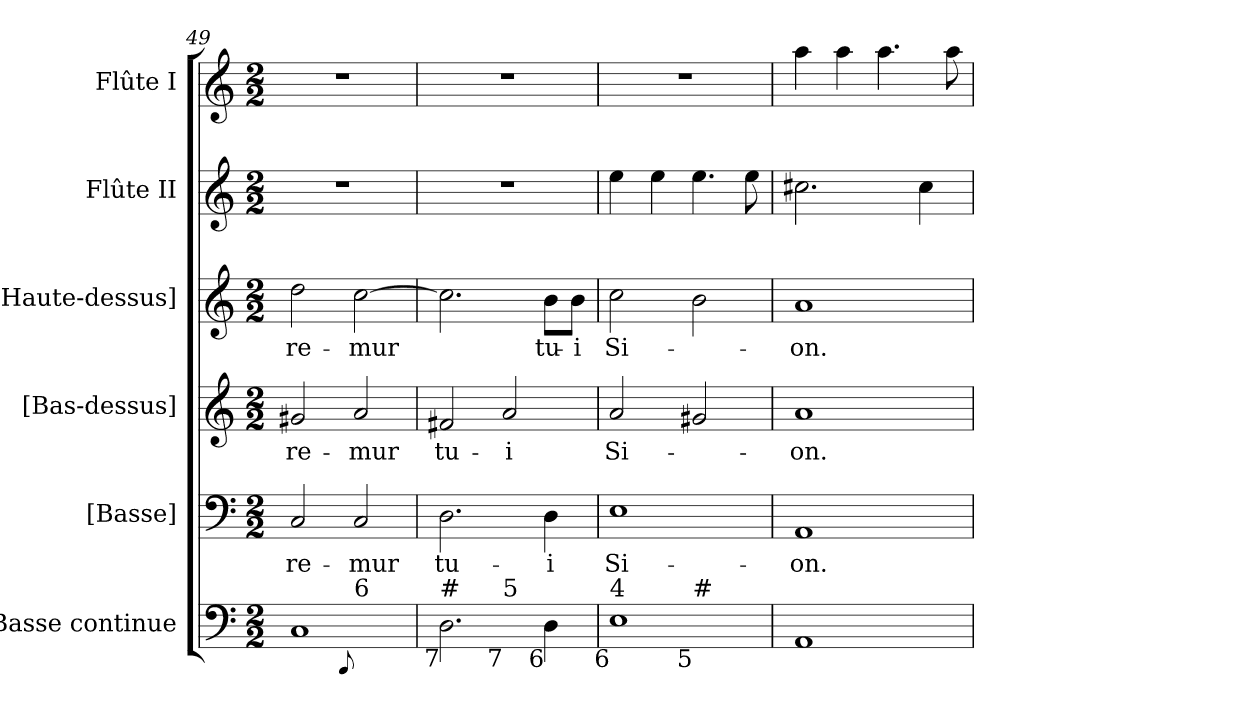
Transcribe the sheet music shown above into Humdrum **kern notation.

**kern	**kern	**text	**kern	**text	**kern	**text	**kern	**kern
*part6	*part5	*part5	*part4	*part4	*part3	*part3	*part2	*part1
*staff6	*staff5	*staff5	*staff4	*staff4	*staff3	*staff3	*staff2	*staff1
*I"Basse continue	*I"[Basse]	*	*I"[Bas-dessus]	*	*I"[Haute-dessus]	*	*I"Flûte II	*I"Flûte I
*I'B.c.	*I'B.	*	*	*	*	*	*I'Fl. II	*I'Fl. I
*clefF4	*clefF4	*	*clefG2	*	*clefG2	*	*clefG2	*clefG2
*k[]	*k[]	*	*k[]	*	*k[]	*	*k[]	*k[]
*a:	*a:	*	*a:	*	*a:	*	*a:	*a:
*M2/2	*M2/2	*	*M2/2	*	*M2/2	*	*M2/2	*M2/2
=49	=49	=49	=49	=49	=49	=49	=49	=49
!	!	!LO:LY:b:color=#000000	!	!	!	!	!	!
!	!	!	!	!LO:LY:b:color=#000000	!	!	!	!
!LO:TX:b:rj:t=9	!	!	!	!	!	!	!	!
!LO:TX:t=5#	!	!	!	!	!	!	!	!
!	!	!	!	!	!	!LO:LY:b:color=#000000	!	!
*^	*	*	*	*	*	*	*	*
1Ci	2ryy	2Ci/	-re-	2g#Xi/	-re-	2ddi\	-re-	1r	1r
!	!	!	!LO:LY:b:color=#000000	!	!	!	!	!	!
!	!	!	!	!	!LO:LY:b:color=#000000	!	!	!	!
!	!LO:TX:b:rj:t=[8]	!	!	!	!	!	!	!	!
!	!LO:TX:t=6	!	!	!	!	!	!	!	!
!	!	!	!	!	!	!	!LO:LY:b:color=#000000	!	!
.	2ryy	2Ci/	-mur	2ai/	-mur	[2cci\	-mur	.	.
!!LO:LB:g=z
=50	=50	=50	=50	=50	=50	=50	=50	=50	=50
!	!	!	!LO:LY:b:color=#000000	!	!	!	!	!	!
!LO:TX:b:rj:t=7	!	!	!	!	!	!	!	!	!
!LO:TX:t=#	!	!	!	!	!	!	!	!	!
!	!	!	!	!	!LO:LY:b:color=#000000	!	!	!	!
2.Di\	2ryy	2.Di\	tu-	2f#Xi/	tu-	2.cci\]	.	1r	1r
!	!LO:TX:b:rj:t=7	!	!	!	!	!	!	!	!
!	!LO:TX:t=5	!	!	!	!	!	!	!	!
!	!	!	!	!	!LO:LY:b:color=#000000	!	!	!	!
.	2ryy	.	.	2ai/	-i	.	.	.	.
!	!	!	!LO:LY:b:color=#000000	!	!	!	!	!	!
!LO:TX:b:rj:t=6	!	!	!	!	!	!	!	!	!
!	!	!	!	!	!	!	!LO:LY:b:color=#000000	!	!
4Di\	.	4Di\	-i	.	.	8bi\L	tu-	.	.
!	!	!	!	!	!	!	!LO:LY:b:color=#000000	!	!
.	.	.	.	.	.	8bi\J	-i	.	.
=51	=51	=51	=51	=51	=51	=51	=51	=51	=51
!	!	!	!LO:LY:b:color=#000000	!	!	!	!	!	!
!	!	!	!	!	!LO:LY:b:color=#000000	!	!	!	!
!LO:TX:b:rj:t=6	!	!	!	!	!	!	!	!	!
!LO:TX:t=4	!	!	!	!	!	!	!	!	!
!	!	!	!	!	!	!	!LO:LY:b:color=#000000	!	!
1Ei	2ryy	1Ei	Si-	2ai/	Si-	2cci\	Si-	4eei\	1r
.	.	.	.	.	.	.	.	4eei\	.
!	!LO:TX:b:rj:t=5	!	!	!	!	!	!	!	!
!	!LO:TX:t=#	!	!	!	!	!	!	!	!
.	2ryy	.	.	2g#Xi/	.	2bi\	.	4.eei\	.
.	.	.	.	.	.	.	.	8eei\	.
*v	*v	*	*	*	*	*	*	*	*
=52	=52	=52	=52	=52	=52	=52	=52	=52
*^	*	*	*	*	*	*	*	*
!	!	!	!LO:LY:b:color=#000000	!	!	!	!	!	!
*v	*v	*	*	*	*	*	*	*	*
*^	*	*	*	*	*	*	*	*
!	!	!	!	!	!LO:LY:b:color=#000000	!	!	!	!
*v	*v	*	*	*	*	*	*	*	*
*^	*	*	*	*	*	*	*	*
!LO:TX:b:rj:t=#	!	!	!	!	!	!	!	!	!
!	!	!	!	!	!	!	!LO:LY:b:color=#000000	!	!
*v	*v	*	*	*	*	*	*	*	*
1AAi	1AAi	-on.	1ai	-on.	1ai	-on.	2.cc#Xi\	4aai\
.	.	.	.	.	.	.	.	4aai\
.	.	.	.	.	.	.	.	4.aai\
.	.	.	.	.	.	.	4cc#i\	.
.	.	.	.	.	.	.	.	8aai\
=	=	=	=	=	=	=	=	=
*-	*-	*-	*-	*-	*-	*-	*-	*-
